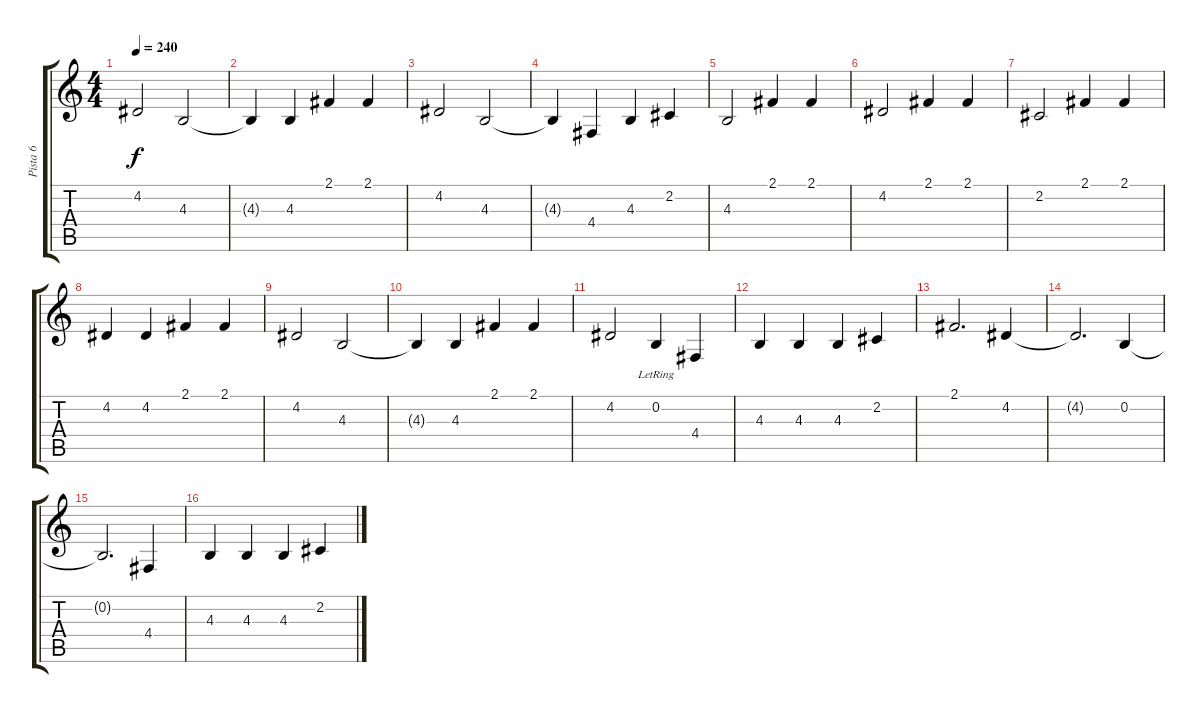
\track ("Pista 6" "Pista 6") {instrument electricgrandpiano}
\staff {score tabs}
\tuning (E4 B3 G3 D3 A2 E2) {hide}
\ts (4 4)
\tempo 240
\clef g2
\ks c
4.2.2{dy f} 4.3.2 |
4.3{t}.4 4.3.4 2.1.4 2.1.4 |
4.2.2 4.3.2 |
4.3{t}.4 4.4.4 4.3.4 2.2.4 |
4.3.2 2.1.4 2.1.4 |
4.2.2 2.1.4 2.1.4 |
2.2.2 2.1.4 2.1.4 |
4.2.4 4.2.4 2.1.4 2.1.4 |
4.2.2 4.3.2 |
4.3{t}.4 4.3.4 2.1.4 2.1.4 |
4.2.2 0.2{lr}.4 4.4.4 |
4.3.4 4.3.4 4.3.4 2.2.4 |
2.1.2{d} 4.2.4 |
4.2{t}.2{d} 0.2.4 |
0.2{t}.2{d} 4.4.4 |
4.3.4 4.3.4 4.3.4 2.2.4
